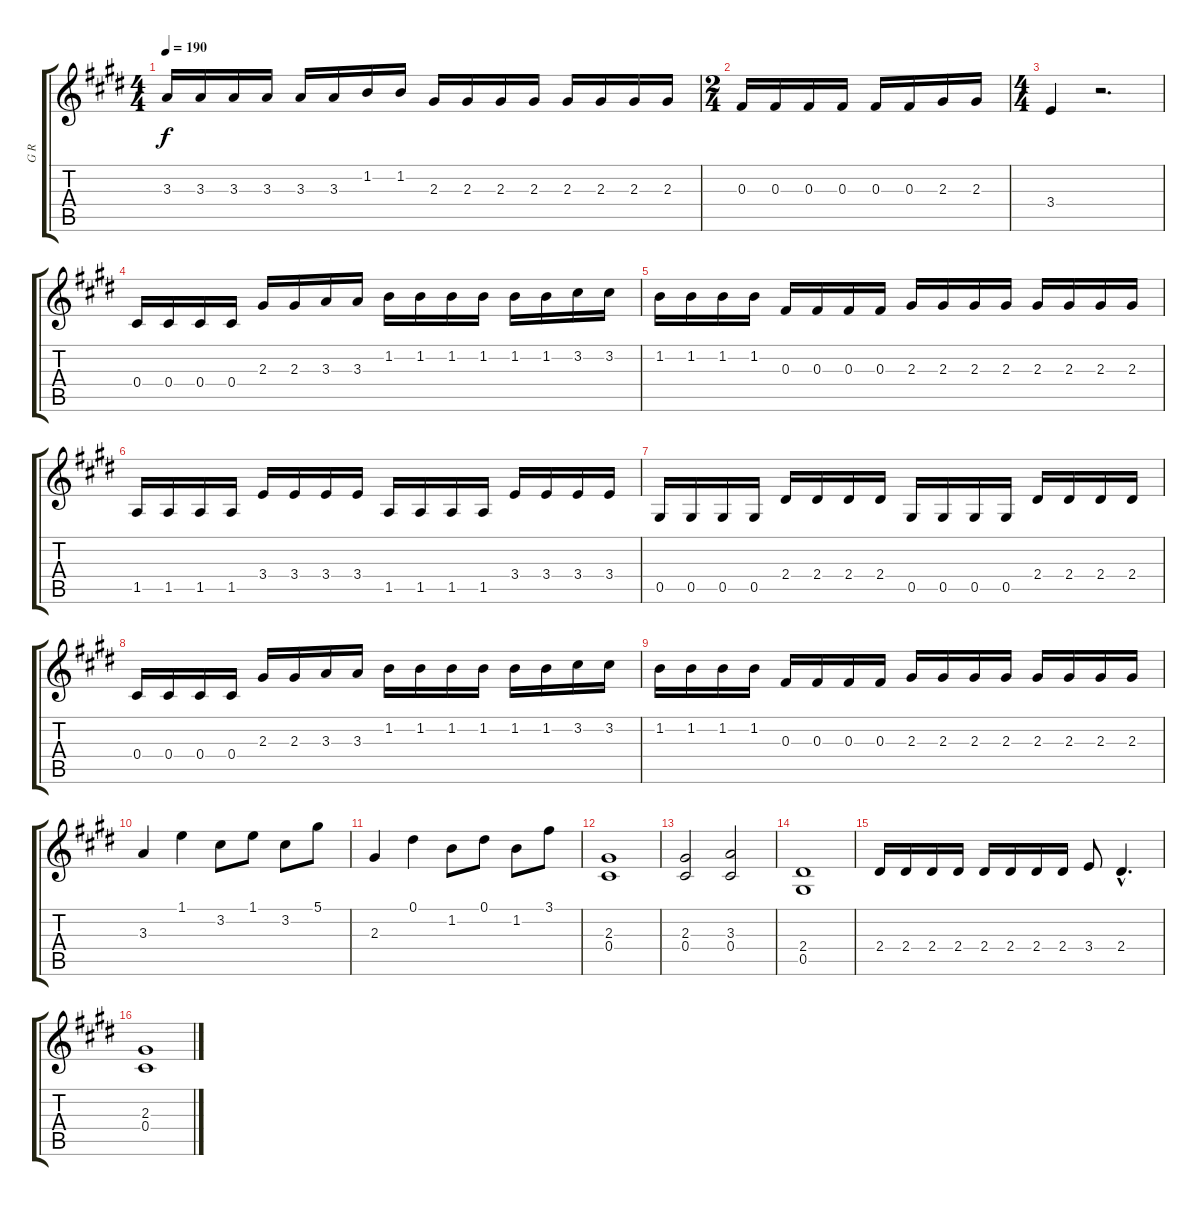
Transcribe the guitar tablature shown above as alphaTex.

\track ("G R" "G R") {instrument distortionguitar}
\staff {score tabs}
\tuning (Eb4 Bb3 Gb3 Db3 Ab2 Eb2) {hide}
\ts (4 4)
\tempo 190
\clef g2
\ks e
3.3.16{dy f} 3.3.16 3.3.16 3.3.16 3.3.16 3.3.16 1.2.16 1.2.16 2.3.16 2.3.16 2.3.16 2.3.16 2.3.16 2.3.16 2.3.16 2.3.16 |
\ts (2 4)
0.3.16 0.3.16 0.3.16 0.3.16 0.3.16 0.3.16 2.3.16 2.3.16 |
\ts (4 4)
3.4.4 r.2{d} |
0.4.16 0.4.16 0.4.16 0.4.16 2.3.16 2.3.16 3.3.16 3.3.16 1.2.16 1.2.16 1.2.16 1.2.16 1.2.16 1.2.16 3.2.16 3.2.16 |
1.2.16 1.2.16 1.2.16 1.2.16 0.3.16 0.3.16 0.3.16 0.3.16 2.3.16 2.3.16 2.3.16 2.3.16 2.3.16 2.3.16 2.3.16 2.3.16 |
1.5.16 1.5.16 1.5.16 1.5.16 3.4.16 3.4.16 3.4.16 3.4.16 1.5.16 1.5.16 1.5.16 1.5.16 3.4.16 3.4.16 3.4.16 3.4.16 |
0.5.16 0.5.16 0.5.16 0.5.16 2.4.16 2.4.16 2.4.16 2.4.16 0.5.16 0.5.16 0.5.16 0.5.16 2.4.16 2.4.16 2.4.16 2.4.16 |
0.4.16 0.4.16 0.4.16 0.4.16 2.3.16 2.3.16 3.3.16 3.3.16 1.2.16 1.2.16 1.2.16 1.2.16 1.2.16 1.2.16 3.2.16 3.2.16 |
1.2.16 1.2.16 1.2.16 1.2.16 0.3.16 0.3.16 0.3.16 0.3.16 2.3.16 2.3.16 2.3.16 2.3.16 2.3.16 2.3.16 2.3.16 2.3.16 |
3.3.4 1.1.4 3.2.8 1.1.8 3.2.8 5.1.8 |
2.3.4 0.1.4 1.2.8 0.1.8 1.2.8 3.1.8 |
(2.3 0.4).1 |
(2.3 0.4).2 (3.3 0.4).2 |
(2.4 0.5).1 |
2.4.16 2.4.16 2.4.16 2.4.16 2.4.16 2.4.16 2.4.16 2.4.16 3.4.8 2.4{hac}.4{d} |
(2.3 0.4).1
